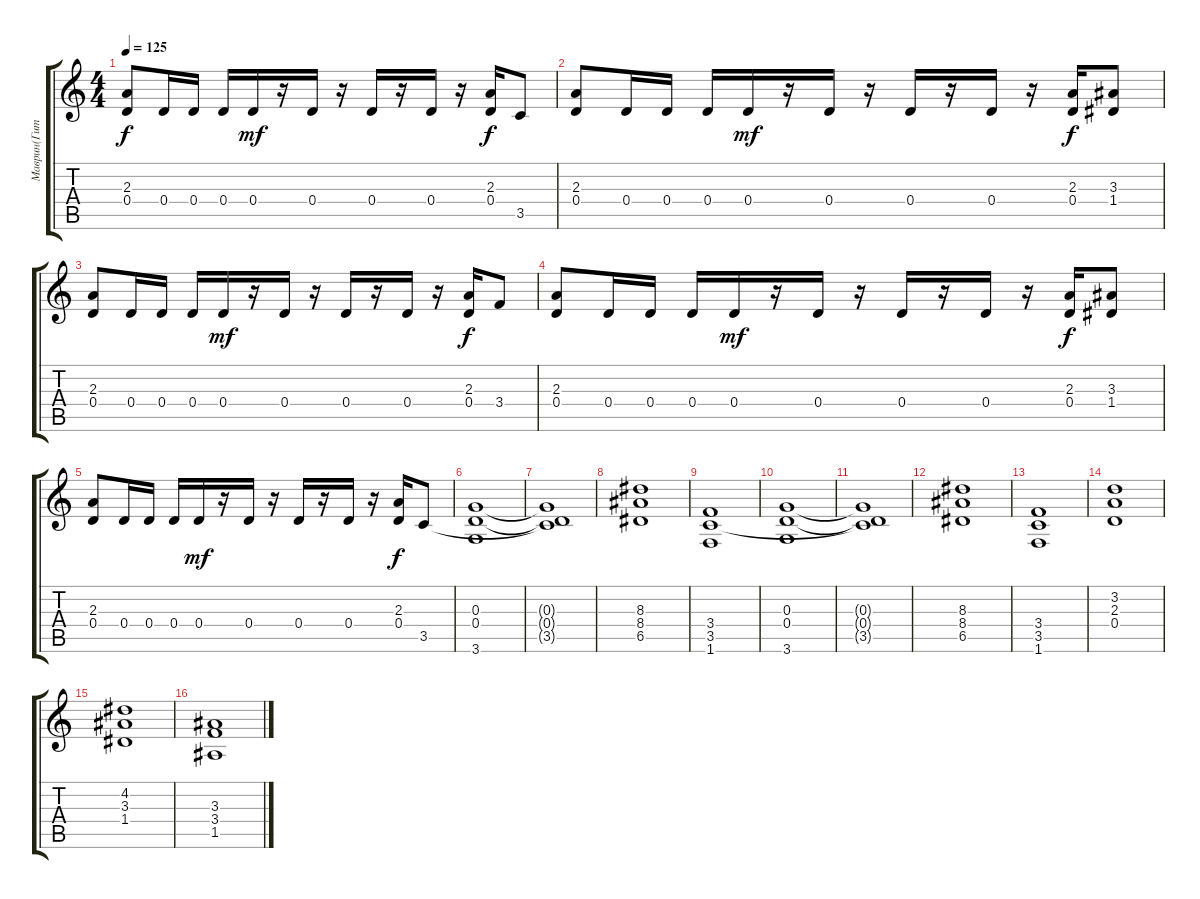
\track ("Маврин(Гитара-1)" "Маврин(Гит") {instrument distortionguitar}
\staff {score tabs}
\tuning (E4 B3 G3 D3 A2 E2) {hide}
\ts (4 4)
\tempo 125
\clef g2
\ks c
(2.3 0.4).8{dy f} 0.4.16 0.4.16 0.4.16 0.4.16{dy mf} r.16 0.4.16 r.16 0.4.16 r.16 0.4.16 r.16 (2.3 0.4).16{dy f} 3.5.8 |
(2.3 0.4).8 0.4.16 0.4.16 0.4.16 0.4.16{dy mf} r.16 0.4.16 r.16 0.4.16 r.16 0.4.16 r.16 (2.3 0.4).16{dy f} (3.3 1.4).8 |
(2.3 0.4).8 0.4.16 0.4.16 0.4.16 0.4.16{dy mf} r.16 0.4.16 r.16 0.4.16 r.16 0.4.16 r.16 (2.3 0.4).16{dy f} 3.4.8 |
(2.3 0.4).8 0.4.16 0.4.16 0.4.16 0.4.16{dy mf} r.16 0.4.16 r.16 0.4.16 r.16 0.4.16 r.16 (2.3 0.4).16{dy f} (3.3 1.4).8 |
(2.3 0.4).8 0.4.16 0.4.16 0.4.16 0.4.16{dy mf} r.16 0.4.16 r.16 0.4.16 r.16 0.4.16 r.16 (2.3 0.4).16{dy f} 3.5.8 |
(0.3 0.4 3.6).1 |
(0.3{t} 0.4{t} 3.5{t}).1 |
(8.3 8.4 6.5).1 |
(3.4 3.5 1.6).1 |
(0.3 0.4 3.6).1 |
(0.3{t} 0.4{t} 3.5{t}).1 |
(8.3 8.4 6.5).1 |
(3.4 3.5 1.6).1 |
(3.2 2.3 0.4).1 |
(4.2 3.3 1.4).1 |
(3.3 3.4 1.5).1
